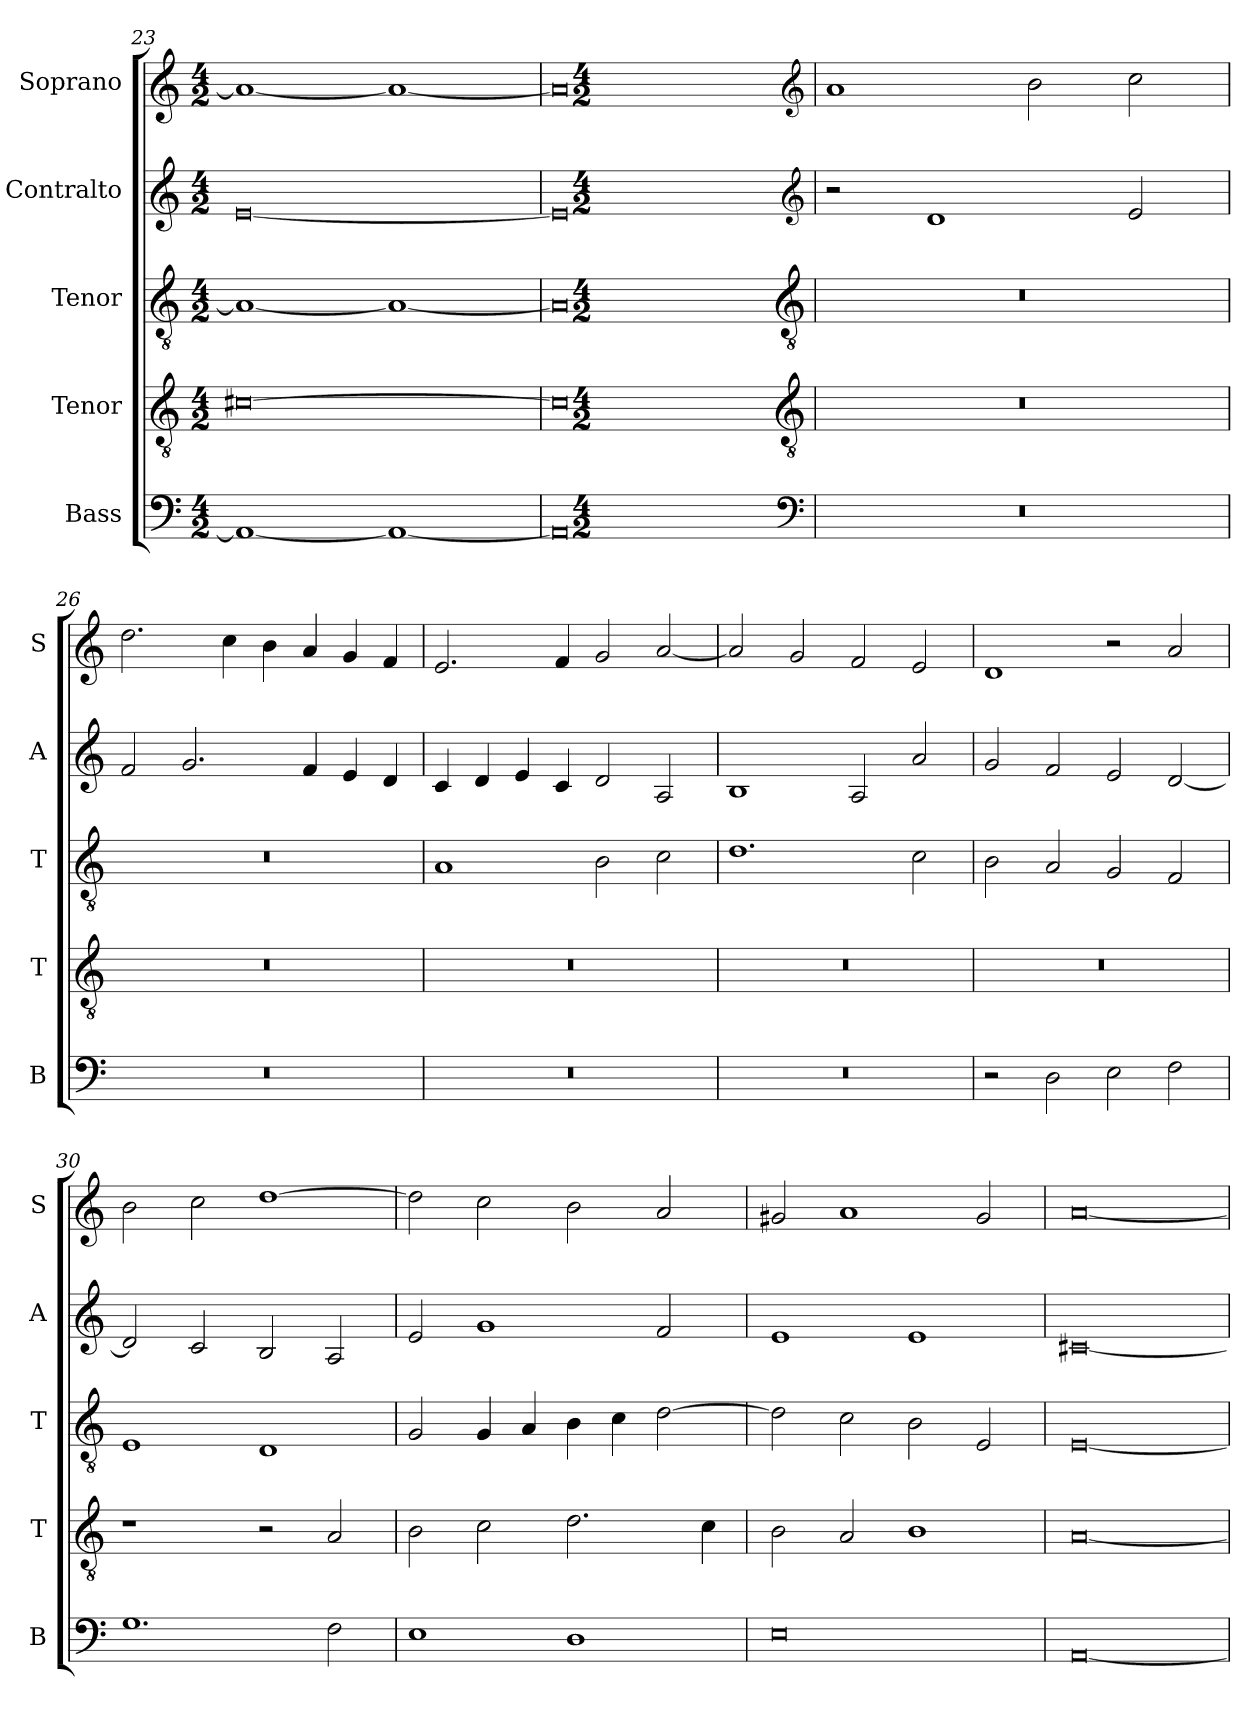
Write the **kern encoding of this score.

**kern	**kern	**kern	**kern	**kern
*part5	*part4	*part3	*part2	*part1
*staff5	*staff4	*staff3	*staff2	*staff1
*I"Bass	*I"Tenor	*I"Tenor	*I"Contralto	*I"Soprano
*I'B	*I'T	*I'T	*I'A	*I'S
*clefF4	*clefGv2	*clefGv2	*clefG2	*clefG2
*k[]	*k[]	*k[]	*k[]	*k[]
*D:dor	*D:dor	*D:dor	*D:dor	*D:dor
*M4/2	*M4/2	*M4/2	*M4/2	*M4/2
=23	=23	=23	=23	=23
1AA_	[0c#X	1A_	[0e	1a_
1AA_	.	1A_	.	1a_
=24	=24	=24	=24	=24
0AA]	0c#]	0A]	0e]	0a]
*clefF4	*clefGv2	*clefGv2	*clefG2	*clefG2
*k[]	*k[]	*k[]	*k[]	*k[]
*D:dor	*D:dor	*D:dor	*D:dor	*D:dor
*M4/2	*M4/2	*M4/2	*M4/2	*M4/2
=25	=25	=25	=25	=25
0r	0r	0r	2r	1a
.	.	.	1d	.
.	.	.	.	2b
.	.	.	2e	2cc
=26	=26	=26	=26	=26
0r	0r	0r	2f	2.dd
.	.	.	2.g	.
.	.	.	.	4cc
.	.	.	.	4b
.	.	.	4f	4a
.	.	.	4e	4g
.	.	.	4d	4f
=27	=27	=27	=27	=27
0r	0r	1A	4c	2.e
.	.	.	4d	.
.	.	.	4e	.
.	.	.	4c	4f
.	.	2B	2d	2g
.	.	2c	2A	[2a
=28	=28	=28	=28	=28
0r	0r	1.d	1B	2a]
.	.	.	.	2g
.	.	.	2A	2f
.	.	2c	2a	2e
=29	=29	=29	=29	=29
2r	0r	2B	2g	1d
2D	.	2A	2f	.
2E	.	2G	2e	2r
2F	.	2F	[2d	2a
=30	=30	=30	=30	=30
1.G	1r	1E	2d]	2b
.	.	.	2c	2cc
.	2r	1D	2B	[1dd
2F	2A	.	2A	.
=31	=31	=31	=31	=31
1E	2B	2G	2e	2dd]
.	2c	4G	1g	2cc
.	.	4A	.	.
1D	2.d	4B	.	2b
.	.	4c	.	.
.	.	[2d	2f	2a
.	4c	.	.	.
=32	=32	=32	=32	=32
0E	2B	2d]	1e	2g#X
.	2A	2c	.	1a
.	1B	2B	1e	.
.	.	2E	.	2g#
=33	=33	=33	=33	=33
[0AA	[0A	[0E	[0c#X	[0a
=	=	=	=	=
*-	*-	*-	*-	*-
